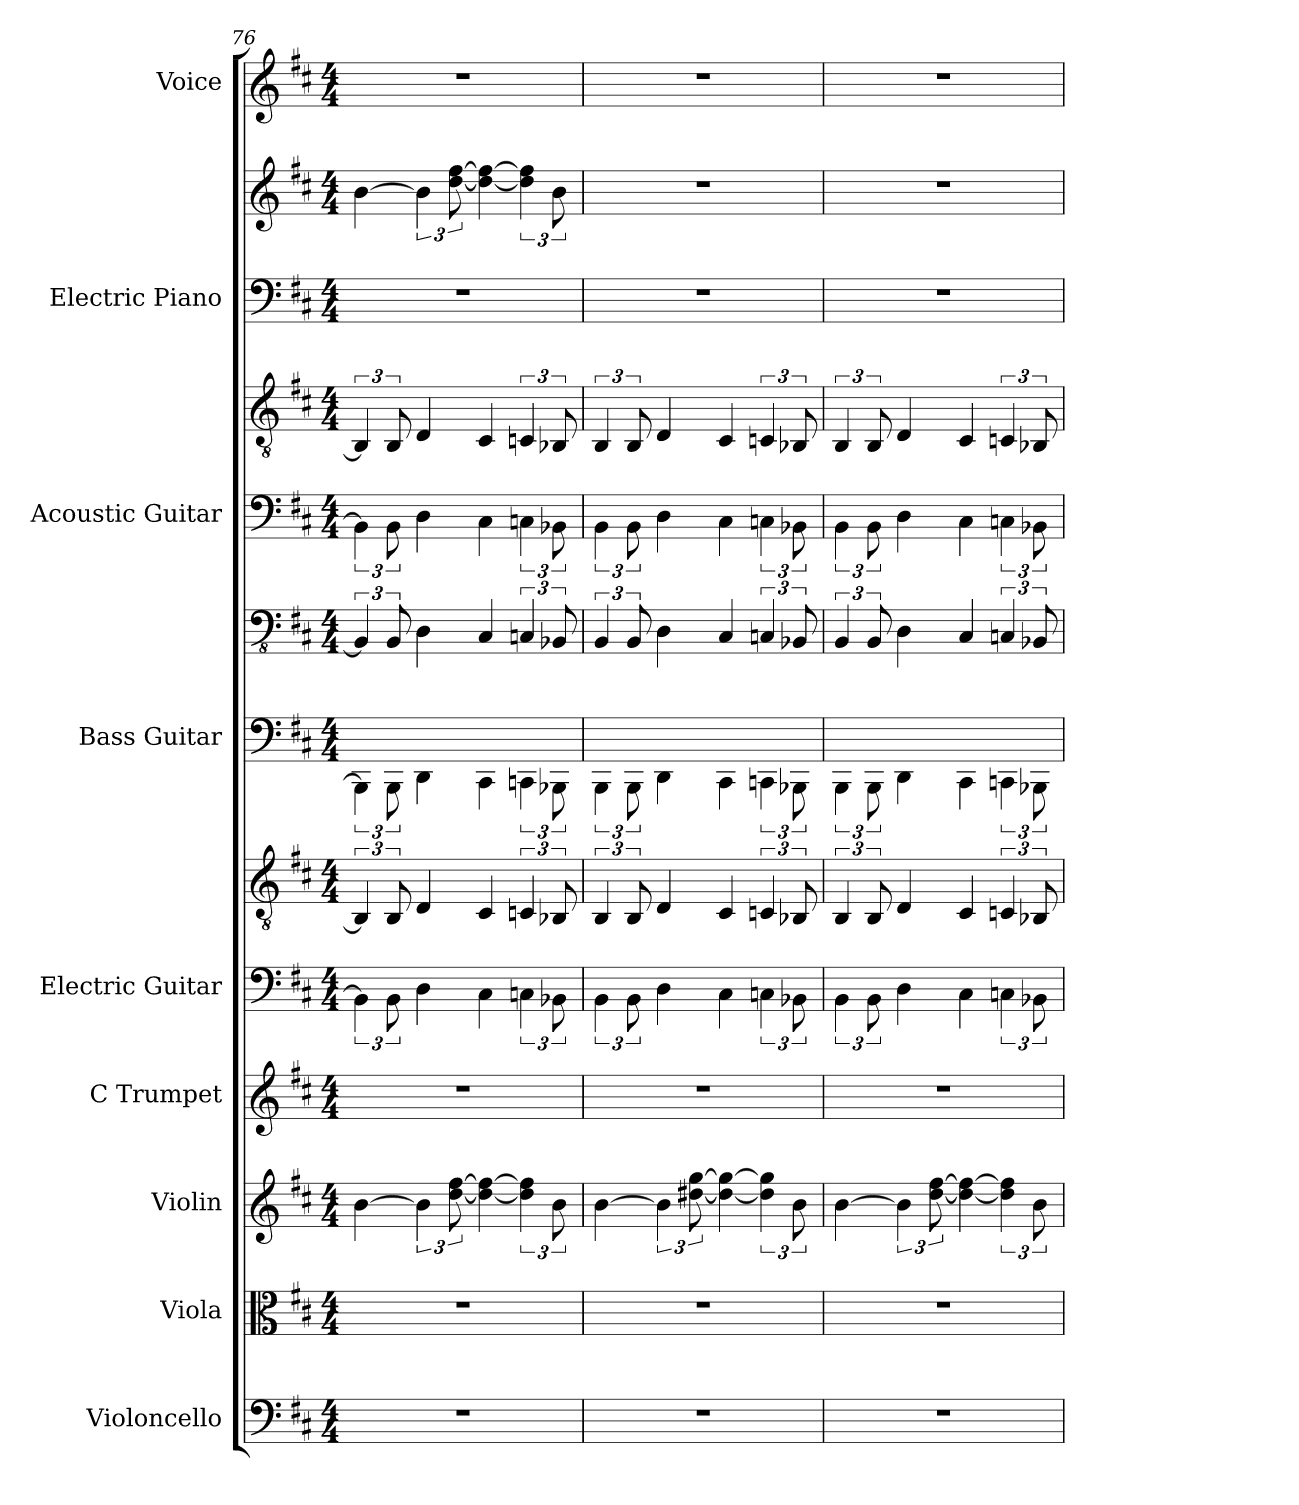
**kern	**kern	**kern	**kern	**kern	**kern	**kern	**kern	**kern	**kern	**kern	**kern	**kern
*part9	*part8	*part7	*part6	*part5	*part5	*part4	*part4	*part3	*part3	*part2	*part2	*part1
*staff13	*staff12	*staff11	*staff10	*staff9	*staff8	*staff7	*staff6	*staff5	*staff4	*staff3	*staff2	*staff1
*I"Violoncello	*I"Viola	*I"Violin	*I"C Trumpet	*I"Electric Guitar	*	*I"Bass Guitar	*	*I"Acoustic Guitar	*	*I"Electric Piano	*	*I"Voice
*I'Vc.	*I'Vla.	*I'Vln.	*I'C Tpt.	*I'El. Guit.	*	*I'B. Guit.	*	*I'Guit.	*	*I'El. Pno.	*	*I'Vo.
*clefF4	*clefC3	*clefG2	*clefG2	*	*clefGv2	*	*clefFv4	*	*clefGv2	*clefF4	*clefG2	*clefG2
*k[f#c#]	*k[f#c#]	*k[f#c#]	*k[f#c#]	*k[f#c#]	*k[f#c#]	*k[f#c#]	*k[f#c#]	*k[f#c#]	*k[f#c#]	*k[f#c#]	*k[f#c#]	*k[f#c#]
*M4/4	*M4/4	*M4/4	*M4/4	*M4/4	*M4/4	*M4/4	*M4/4	*M4/4	*M4/4	*M4/4	*M4/4	*M4/4
=76	=76	=76	=76	=76	=76	=76	=76	=76	=76	=76	=76	=76
1r	1r	[4b\	1r	6BB\]	6BB/]	6BBB\]	6BBB/]	6BB\]	6BB/]	1r	[4b\	1r
.	.	.	.	12BB\	12BB/	12BBB\	12BBB/	12BB\	12BB/	.	.	.
.	.	6b\]	.	4D\	4D/	4DD\	4DD\	4D\	4D/	.	6b\]	.
.	.	[12dd\ [12ff#\	.	.	.	.	.	.	.	.	[12dd\ [12ff#\	.
.	.	4dd\_ 4ff#\_	.	4C#\	4C#/	4CC#\	4CC#/	4C#\	4C#/	.	4dd\_ 4ff#\_	.
.	.	6dd\] 6ff#\]	.	6Cn\	6Cn/	6CCn\	6CCn/	6C\	6Cn/	.	6dd\] 6ff#\]	.
.	.	12b\	.	12BB-X\	12BB-X/	12BBB-X\	12BBB-X/	12BB-\	12BB-X/	.	12b\	.
=77	=77	=77	=77	=77	=77	=77	=77	=77	=77	=77	=77	=77
1r	1r	[4b\	1r	6BB\	6BB/	6BBB\	6BBB/	6BB\	6BB/	1r	1r	1r
.	.	.	.	12BB\	12BB/	12BBB\	12BBB/	12BB\	12BB/	.	.	.
.	.	6b\]	.	4D\	4D/	4DD\	4DD\	4D\	4D/	.	.	.
.	.	[12dd#X\ [12gg\	.	.	.	.	.	.	.	.	.	.
.	.	4dd#\_ 4gg\_	.	4C#\	4C#/	4CC#\	4CC#/	4C#\	4C#/	.	.	.
.	.	6dd#\] 6gg\]	.	6Cn\	6Cn/	6CCn\	6CCn/	6C\	6Cn/	.	.	.
.	.	12b\	.	12BB-X\	12BB-X/	12BBB-X\	12BBB-X/	12BB-\	12BB-X/	.	.	.
!!LO:PB:g=z
=78	=78	=78	=78	=78	=78	=78	=78	=78	=78	=78	=78	=78
1r	1r	[4b\	1r	6BB\	6BB/	6BBB\	6BBB/	6BB\	6BB/	1r	1r	1r
.	.	.	.	12BB\	12BB/	12BBB\	12BBB/	12BB\	12BB/	.	.	.
.	.	6b\]	.	4D\	4D/	4DD\	4DD\	4D\	4D/	.	.	.
.	.	[12dd\ [12ff#\	.	.	.	.	.	.	.	.	.	.
.	.	4dd\_ 4ff#\_	.	4C#\	4C#/	4CC#\	4CC#/	4C#\	4C#/	.	.	.
.	.	6dd\] 6ff#\]	.	6Cn\	6Cn/	6CCn\	6CCn/	6C\	6Cn/	.	.	.
.	.	12b\	.	12BB-X\	12BB-X/	12BBB-X\	12BBB-X/	12BB-\	12BB-X/	.	.	.
=	=	=	=	=	=	=	=	=	=	=	=	=
*-	*-	*-	*-	*-	*-	*-	*-	*-	*-	*-	*-	*-
